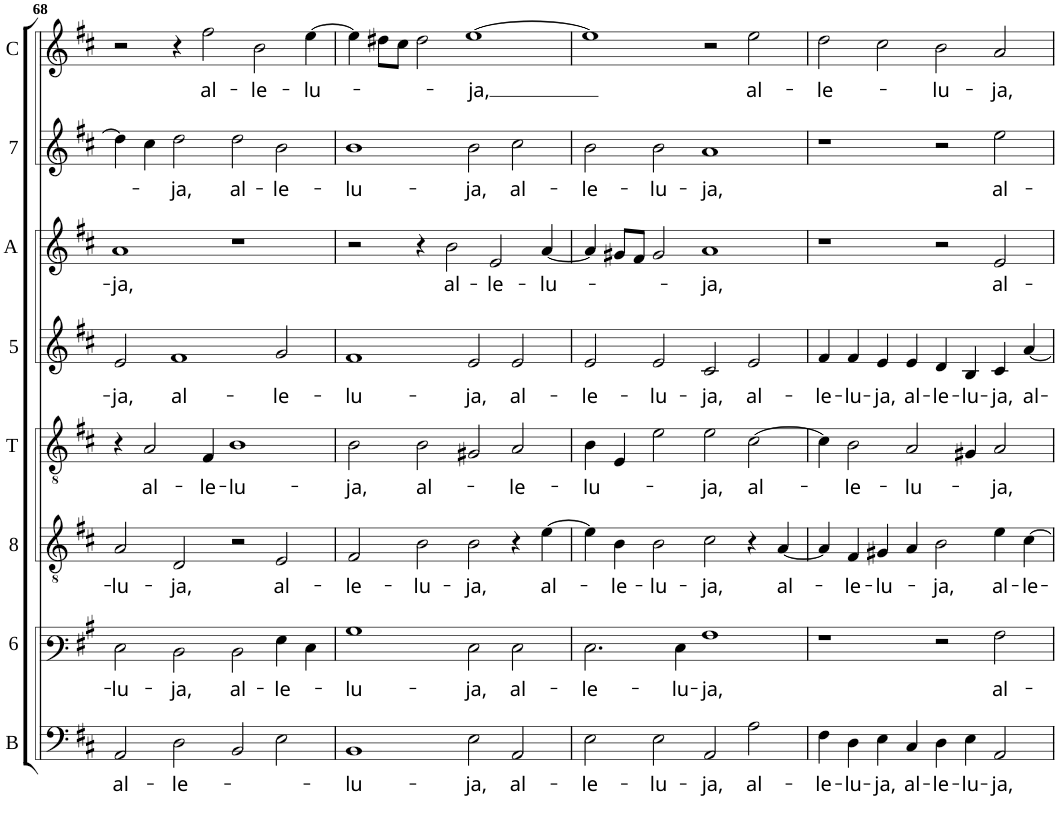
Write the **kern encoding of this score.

**kern	**text	**kern	**text	**kern	**text	**kern	**text	**kern	**text	**kern	**text	**kern	**text	**kern	**text
*part8	*part8	*part7	*part7	*part6	*part6	*part5	*part5	*part4	*part4	*part3	*part3	*part2	*part2	*part1	*part1
*staff8	*staff8	*staff7	*staff7	*staff6	*staff6	*staff5	*staff5	*staff4	*staff4	*staff3	*staff3	*staff2	*staff2	*staff1	*staff1
*I"Basis	*	*I"Sexta	*	*I"Octava	*	*I"Tenor	*	*I"Quinta	*	*I"Altus	*	*I"Septima	*	*I"Cantus	*
*I'B	*	*	*	*	*	*I'T	*	*	*	*I'A	*	*	*	*I'C	*
!!LO:PB:g=z
*clefF4	*	*clefF3	*	*clefGv2	*	*clefGv2	*	*clefG2	*	*clefG2	*	*clefG2	*	*clefG2	*
*k[f#c#]	*	*k[f#c#]	*	*k[f#c#]	*	*k[f#c#]	*	*k[f#c#]	*	*k[f#c#]	*	*k[f#c#]	*	*k[f#c#]	*
*D:	*	*D:	*	*D:	*	*D:	*	*D:	*	*D:	*	*D:	*	*D:	*
*M4/2	*	*M4/2	*	*M4/2	*	*M4/2	*	*M4/2	*	*M4/2	*	*M4/2	*	*M4/2	*
=68	=68	=68	=68	=68	=68	=68	=68	=68	=68	=68	=68	=68	=68	=68	=68
!	!LO:LY:b	!	!LO:LY:b	!	!LO:LY:b	!	!	!	!LO:LY:b	!	!LO:LY:b	!	!	!	!
2AA/	al-	2E\	-lu-	2A/	-lu-	4r	.	2e/	-ja,	1a	-ja,	4dd\]	.	2r	.
!	!	!	!	!	!	!	!LO:LY:b	!	!	!	!	!	!	!	!
.	.	.	.	.	.	2A/	al-	.	.	.	.	4cc#\	.	.	.
!	!LO:LY:b	!	!LO:LY:b	!	!LO:LY:b	!	!	!	!LO:LY:b	!	!	!	!LO:LY:b	!	!
2D\	-le-	2D\	-ja,	2D/	-ja,	.	.	1f#	al-	.	.	2dd\	-ja,	4r	.
!	!	!	!	!	!	!	!LO:LY:b	!	!	!	!	!	!	!	!LO:LY:b
.	.	.	.	.	.	4F#/	-le-	.	.	.	.	.	.	2ff#\	al-
!	!	!	!LO:LY:b	!	!	!	!LO:LY:b	!	!	!	!	!	!LO:LY:b	!	!
2BB/	.	2D\	al-	2r	.	1B	-lu-	.	.	1r	.	2dd\	al-	.	.
!	!	!	!	!	!	!	!	!	!	!	!	!	!	!	!LO:LY:b
.	.	.	.	.	.	.	.	.	.	.	.	.	.	2b\	-le-
!	!	!	!LO:LY:b	!	!LO:LY:b	!	!	!	!LO:LY:b	!	!	!	!LO:LY:b	!	!
2E\	.	4G\	-le-	2E/	al-	.	.	2g/	-le-	.	.	2b\	-le-	.	.
!	!	!	!	!	!	!	!	!	!	!	!	!	!	!	!LO:LY:b
.	.	4E\	.	.	.	.	.	.	.	.	.	.	.	[4ee\	-lu-
=69	=69	=69	=69	=69	=69	=69	=69	=69	=69	=69	=69	=69	=69	=69	=69
!	!LO:LY:b	!	!LO:LY:b	!	!LO:LY:b	!	!LO:LY:b	!	!LO:LY:b	!	!	!	!LO:LY:b	!	!
1BB	-lu-	1B	-lu-	2F#/	-le-	2B\	-ja,	1f#	-lu-	2r	.	1b	-lu-	4ee\]	.
.	.	.	.	.	.	.	.	.	.	.	.	.	.	8dd#X\L	.
.	.	.	.	.	.	.	.	.	.	.	.	.	.	8cc#\J	.
!	!	!	!	!	!LO:LY:b	!	!LO:LY:b	!	!	!	!	!	!	!	!
.	.	.	.	2B\	-lu-	2B\	al-	.	.	4r	.	.	.	2dd#\	.
!	!	!	!	!	!	!	!	!	!	!	!LO:LY:b	!	!	!	!
.	.	.	.	.	.	.	.	.	.	2b\	al-	.	.	.	.
!	!LO:LY:b	!	!LO:LY:b	!	!LO:LY:b	!	!	!	!LO:LY:b	!	!	!	!LO:LY:b	!	!LO:LY:b
2E\	-ja,	2E\	-ja,	2B\	-ja,	2G#X/	.	2e/	-ja,	.	.	2b\	-ja,	[1ee	-ja,
!	!	!	!	!	!	!	!	!	!	!	!LO:LY:b	!	!	!	!
.	.	.	.	.	.	.	.	.	.	2e/	-le-	.	.	.	.
!	!LO:LY:b	!	!LO:LY:b	!	!	!	!LO:LY:b	!	!LO:LY:b	!	!	!	!LO:LY:b	!	!
2AA/	al-	2E\	al-	4r	.	2A/	-le-	2e/	al-	.	.	2cc#\	al-	.	.
!	!	!	!	!	!LO:LY:b	!	!	!	!	!	!LO:LY:b	!	!	!	!
.	.	.	.	[4e\	al-	.	.	.	.	[4a/	-lu-	.	.	.	.
=70	=70	=70	=70	=70	=70	=70	=70	=70	=70	=70	=70	=70	=70	=70	=70
!	!LO:LY:b	!	!LO:LY:b	!	!	!	!LO:LY:b	!	!LO:LY:b	!	!	!	!LO:LY:b	!	!
2E\	-le-	2.E\	-le-	4e\]	.	4B\	-lu-	2e/	-le-	4a/]	.	2b\	-le-	1ee]	.
!	!	!	!	!	!LO:LY:b	!	!	!	!	!	!	!	!	!	!
.	.	.	.	4B\	-le-	4E/	.	.	.	8g#X/L	.	.	.	.	.
.	.	.	.	.	.	.	.	.	.	8f#/J	.	.	.	.	.
!	!LO:LY:b	!	!	!	!LO:LY:b	!	!	!	!LO:LY:b	!	!	!	!LO:LY:b	!	!
2E\	-lu-	.	.	2B\	-lu-	2e\	.	2e/	-lu-	2g#/	.	2b\	-lu-	.	.
!	!	!	!LO:LY:b	!	!	!	!	!	!	!	!	!	!	!	!
.	.	4E\	-lu-	.	.	.	.	.	.	.	.	.	.	.	.
!	!LO:LY:b	!	!LO:LY:b	!	!LO:LY:b	!	!LO:LY:b	!	!LO:LY:b	!	!LO:LY:b	!	!LO:LY:b	!	!
2AA/	-ja,	1A	-ja,	2c#\	-ja,	2e\	-ja,	2c#/	-ja,	1a	-ja,	1a	-ja,	2r	.
!	!LO:LY:b	!	!	!	!	!	!LO:LY:b	!	!LO:LY:b	!	!	!	!	!	!LO:LY:b
2A\	al-	.	.	4r	.	[2c#\	al-	2e/	al-	.	.	.	.	2ee\	al-
!	!	!	!	!	!LO:LY:b	!	!	!	!	!	!	!	!	!	!
.	.	.	.	[4A/	al-	.	.	.	.	.	.	.	.	.	.
=71	=71	=71	=71	=71	=71	=71	=71	=71	=71	=71	=71	=71	=71	=71	=71
!	!LO:LY:b	!	!	!	!	!	!	!	!LO:LY:b	!	!	!	!	!	!LO:LY:b
4F#\	-le-	1r	.	4A/]	.	4c#\]	.	4f#/	-le-	1r	.	1r	.	2dd\	-le-
!	!LO:LY:b	!	!	!	!LO:LY:b	!	!LO:LY:b	!	!LO:LY:b	!	!	!	!	!	!
4D\	-lu-	.	.	4F#/	-le-	2B\	-le-	4f#/	-lu-	.	.	.	.	.	.
!	!LO:LY:b	!	!	!	!LO:LY:b	!	!	!	!LO:LY:b	!	!	!	!	!	!
4E\	-ja,	.	.	4G#X/	-lu-	.	.	4e/	-ja,	.	.	.	.	2cc#\	.
!	!LO:LY:b	!	!	!	!	!	!LO:LY:b	!	!LO:LY:b	!	!	!	!	!	!
4C#/	al-	.	.	4A/	.	2A/	-lu-	4e/	al-	.	.	.	.	.	.
!	!LO:LY:b	!	!	!	!LO:LY:b	!	!	!	!LO:LY:b	!	!	!	!	!	!LO:LY:b
4D\	-le-	2r	.	2B\	-ja,	.	.	4d/	-le-	2r	.	2r	.	2b\	-lu-
!	!LO:LY:b	!	!	!	!	!	!	!	!LO:LY:b	!	!	!	!	!	!
4E\	-lu-	.	.	.	.	4G#X/	.	4B/	-lu-	.	.	.	.	.	.
!	!LO:LY:b	!	!LO:LY:b	!	!LO:LY:b	!	!LO:LY:b	!	!LO:LY:b	!	!LO:LY:b	!	!LO:LY:b	!	!LO:LY:b
2AA/	-ja,	2A\	al-	4e\	al-	2A/	-ja,	4c#/	-ja,	2e/	al-	2ee\	al-	2a/	-ja,
!	!	!	!	!	!LO:LY:b	!	!	!	!LO:LY:b	!	!	!	!	!	!
.	.	.	.	[4c#\	-le-	.	.	[4a/	al-	.	.	.	.	.	.
=	=	=	=	=	=	=	=	=	=	=	=	=	=	=	=
*-	*-	*-	*-	*-	*-	*-	*-	*-	*-	*-	*-	*-	*-	*-	*-
